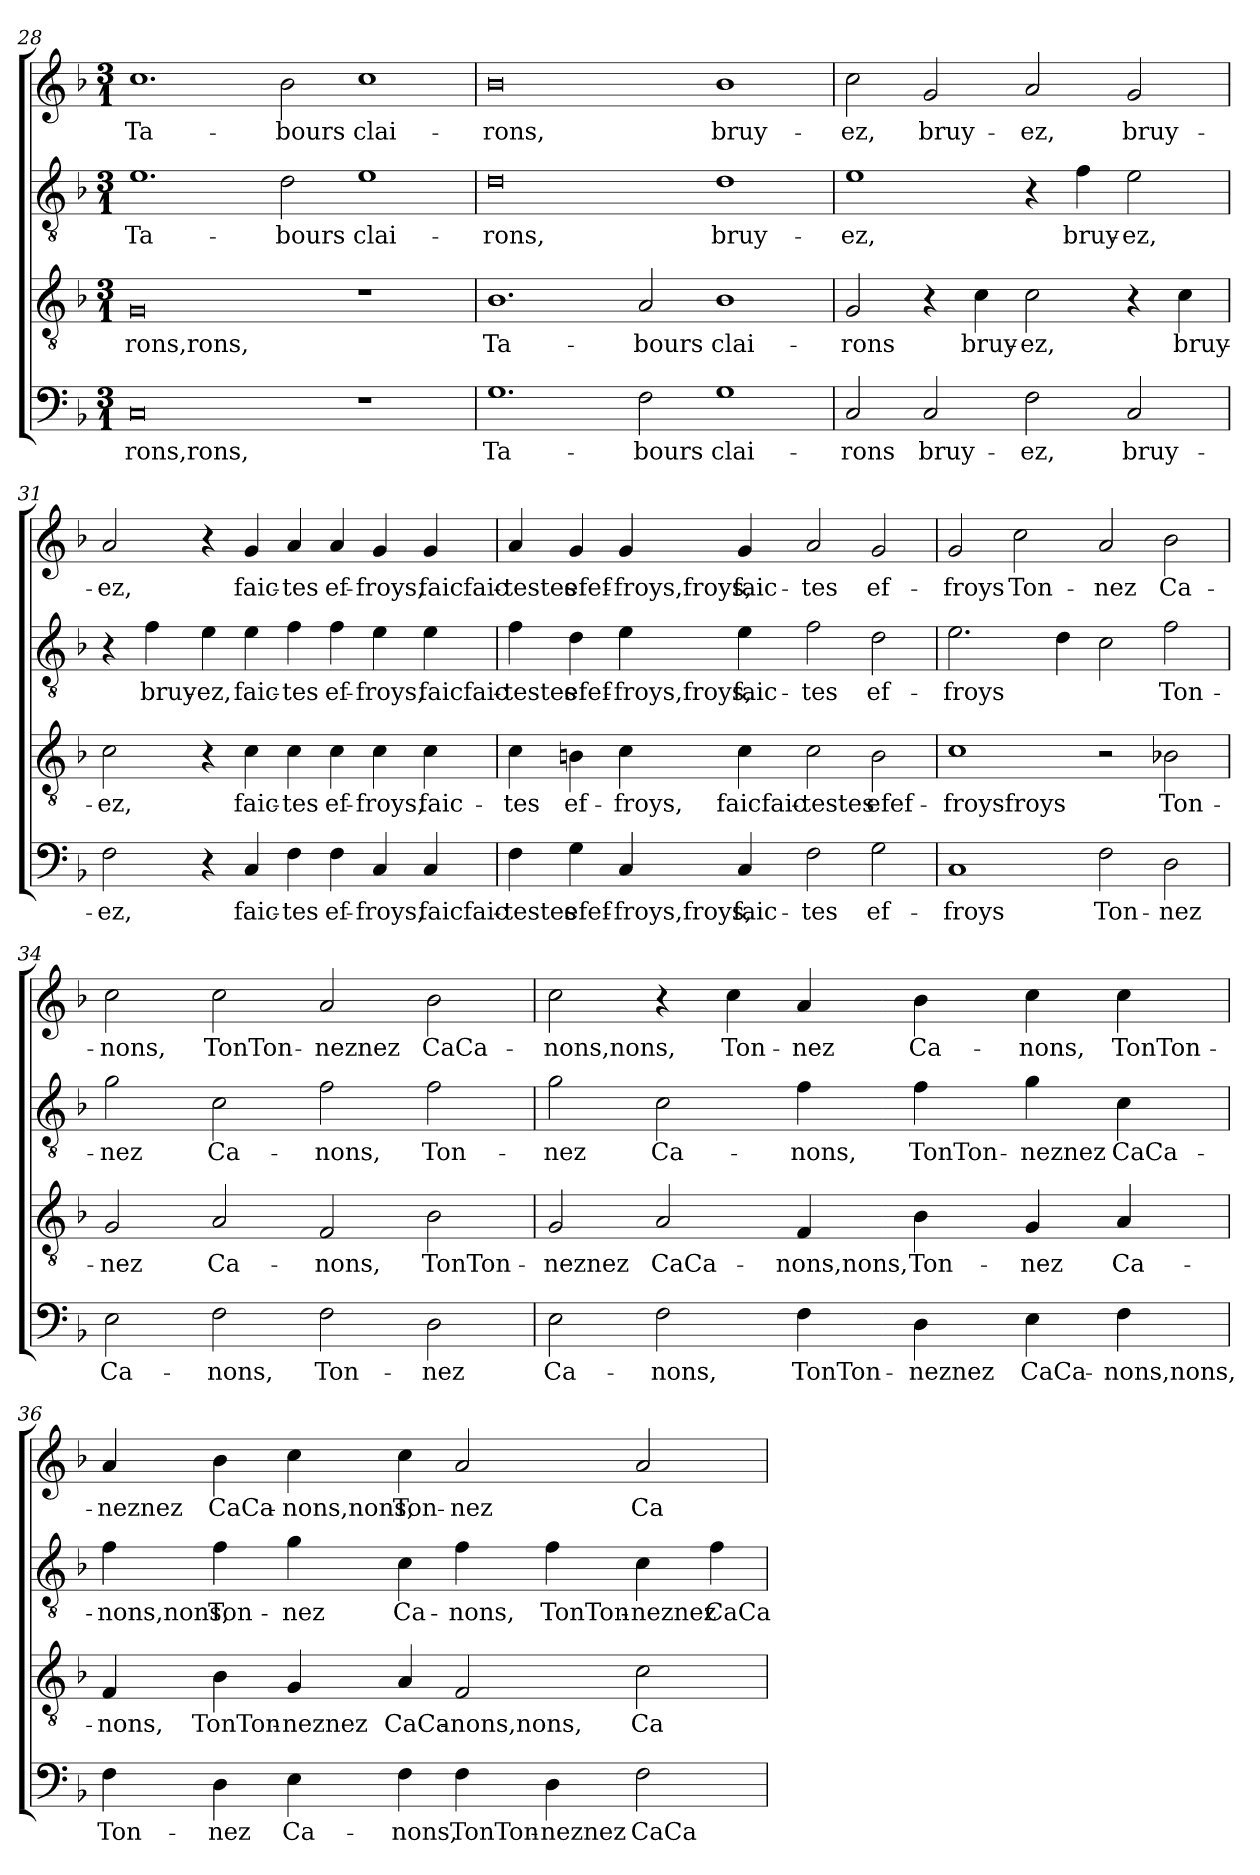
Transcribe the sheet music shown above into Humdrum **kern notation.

**kern	**text	**kern	**text	**kern	**text	**kern	**text
*part4	*part4	*part3	*part3	*part2	*part2	*part1	*part1
*staff4	*staff4	*staff3	*staff3	*staff2	*staff2	*staff1	*staff1
!!LO:PB:g=z
*clefF4	*	*clefGv2	*	*clefGv2	*	*clefG2	*
*k[b-]	*	*k[b-]	*	*k[b-]	*	*k[b-]	*
*M3/1	*	*M3/1	*	*M3/1	*	*M3/1	*
=28	=28	=28	=28	=28	=28	=28	=28
0C	-rons,rons,	0G	-rons,rons,	1.e	Ta-	1.cc	Ta-
.	.	.	.	2d	-bours	2b-	-bours
1r	.	1r	.	1e	clai-	1cc	clai-
=29	=29	=29	=29	=29	=29	=29	=29
1.G	Ta-	1.B-	Ta-	0d	-rons,	0b-	-rons,
2F	-bours	2A	-bours	.	.	.	.
1G	clai-	1B-	clai-	1d	bruy-	1b-	bruy-
=30	=30	=30	=30	=30	=30	=30	=30
2C	-rons	2G	-rons	1e	-ez,	2cc	-ez,
2C	bruy-	4r	.	.	.	2g	bruy-
.	.	4c	bruy-	.	.	.	.
2F	-ez,	2c	-ez,	4r	.	2a	-ez,
.	.	.	.	4f	bruy-	.	.
2C	bruy-	4r	.	2e	-ez,	2g	bruy-
.	.	4c	bruy-	.	.	.	.
=31	=31	=31	=31	=31	=31	=31	=31
2F	-ez,	2c	-ez,	4r	.	2a	-ez,
.	.	.	.	4f	bruy-	.	.
4r	.	4r	.	4e	-ez,	4r	.
4C	faic-	4c	faic-	4e	faic-	4g	faic-
4F	-tes	4c	-tes	4f	-tes	4a	-tes
4F	ef-	4c	ef-	4f	ef-	4a	ef-
4C	-froys,	4c	-froys,	4e	-froys,	4g	-froys,
4C	faicfaic-	4c	faic-	4e	faicfaic-	4g	faicfaic-
!!LO:LB:g=z
=32	=32	=32	=32	=32	=32	=32	=32
4F	-testes	4c	-tes	4f	-testes	4a	-testes
4G	efef-	4Bn	ef-	4d	efef-	4g	efef-
4C	-froys,froys,	4c	-froys,	4e	-froys,froys,	4g	-froys,froys,
4C	faic-	4c	faicfaic-	4e	faic-	4g	faic-
2F	-tes	2c	-testes	2f	-tes	2a	-tes
2G	ef-	2B	efef-	2d	ef-	2g	ef-
=33	=33	=33	=33	=33	=33	=33	=33
1C	-froys	1c	-froysfroys	2.e	-froys	2g	-froys
.	.	.	.	.	.	2cc	Ton-
.	.	.	.	4d	.	.	.
2F	Ton-	2r	.	2c	.	2a	-nez
2D	-nez	2B-X	Ton-	2f	Ton-	2b-	Ca-
=34	=34	=34	=34	=34	=34	=34	=34
2E	Ca-	2G	-nez	2g	-nez	2cc	-nons,
2F	-nons,	2A	Ca-	2c	Ca-	2cc	TonTon-
2F	Ton-	2F	-nons,	2f	-nons,	2a	-neznez
2D	-nez	2B-	TonTon-	2f	Ton-	2b-	CaCa-
=35	=35	=35	=35	=35	=35	=35	=35
2E	Ca-	2G	-neznez	2g	-nez	2cc	-nons,nons,
2F	-nons,	2A	CaCa-	2c	Ca-	4r	.
.	.	.	.	.	.	4cc	Ton-
4F	TonTon-	4F	-nons,nons,	4f	-nons,	4a	-nez
4D	-neznez	4B-	Ton-	4f	TonTon-	4b-	Ca-
4E	CaCa-	4G	-nez	4g	-neznez	4cc	-nons,
4F	-nons,nons,	4A	Ca-	4c	CaCa-	4cc	TonTon-
!!LO:LB:g=z
=36	=36	=36	=36	=36	=36	=36	=36
4F	Ton-	4F	-nons,	4f	-nons,nons,	4a	-neznez
4D	-nez	4B-	TonTon-	4f	Ton-	4b-	CaCa-
4E	Ca-	4G	-neznez	4g	-nez	4cc	-nons,nons,
4F	-nons,	4A	CaCa-	4c	Ca-	4cc	Ton-
4F	TonTon-	2F	-nons,nons,	4f	-nons,	2a	-nez
4D	-neznez	.	.	4f	TonTon-	.	.
2F	CaCa-	2c	Ca-	4c	-neznez	2a	Ca-
.	.	.	.	4f	CaCa-	.	.
=	=	=	=	=	=	=	=
*-	*-	*-	*-	*-	*-	*-	*-
